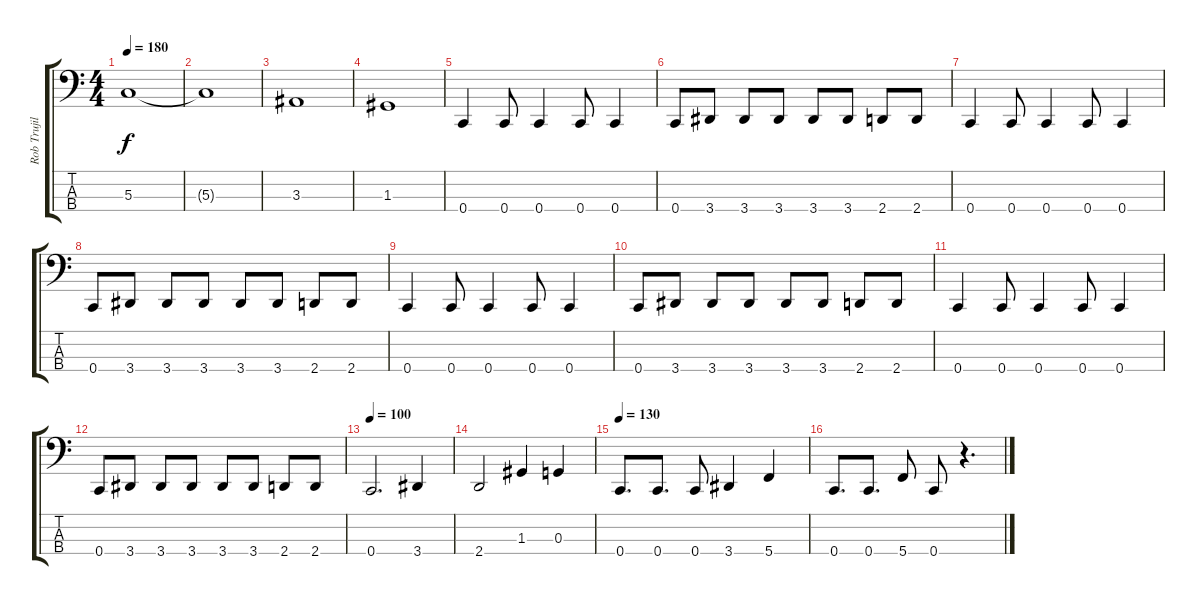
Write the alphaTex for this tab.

\track ("Rob Trujillo" "Rob Trujil") {instrument electricbassfinger}
\staff {score tabs}
\tuning (F2 C2 G1 C1) {hide}
\ts (4 4)
\tempo 180
\clef f4
\ks c
5.3.1{dy f} |
5.3{t}.1 |
3.3.1 |
1.3.1 |
0.4.4 0.4.8 0.4.4 0.4.8 0.4.4 |
0.4.8 3.4.8 3.4.8 3.4.8 3.4.8 3.4.8 2.4.8 2.4.8 |
0.4.4 0.4.8 0.4.4 0.4.8 0.4.4 |
0.4.8 3.4.8 3.4.8 3.4.8 3.4.8 3.4.8 2.4.8 2.4.8 |
0.4.4 0.4.8 0.4.4 0.4.8 0.4.4 |
0.4.8 3.4.8 3.4.8 3.4.8 3.4.8 3.4.8 2.4.8 2.4.8 |
0.4.4 0.4.8 0.4.4 0.4.8 0.4.4 |
0.4.8 3.4.8 3.4.8 3.4.8 3.4.8 3.4.8 2.4.8 2.4.8 |
\tempo 100
0.4.2{d} 3.4.4 |
2.4.2 1.3.4 0.3.4 |
\tempo 130
0.4.8{d} 0.4.8{d} 0.4.8 3.4.4 5.4.4 |
0.4.8{d} 0.4.8{d} 5.4.8 0.4.8 r.4{d}
